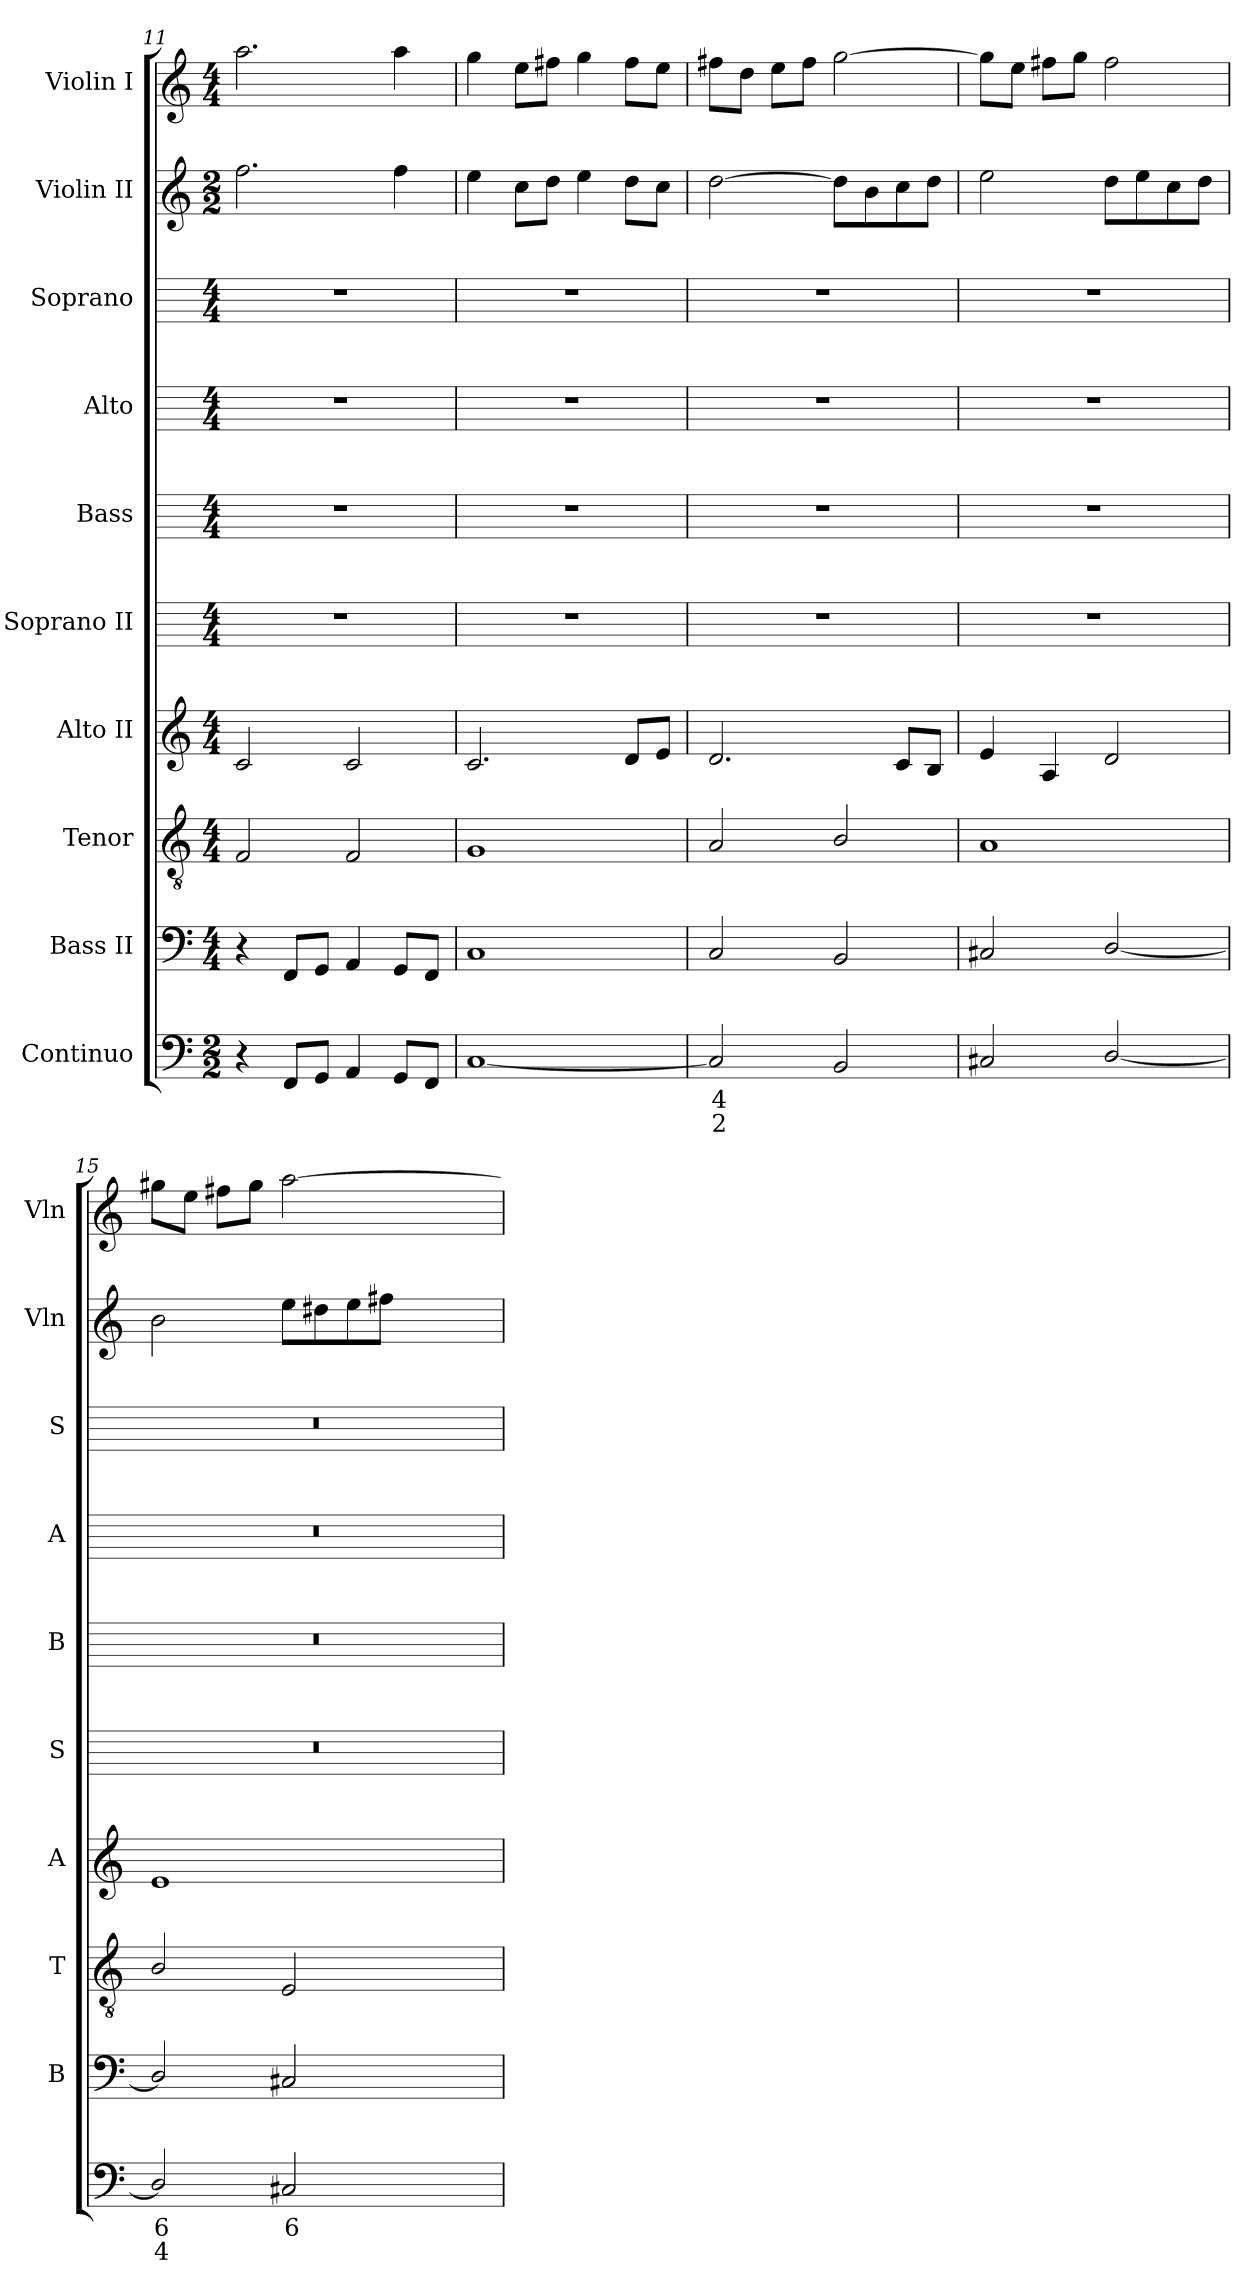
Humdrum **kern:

**kern	**text	**text	**kern	**kern	**kern	**kern	**kern	**kern	**kern	**kern	**kern
*part10	*part10	*part10	*part9	*part8	*part7	*part6	*part5	*part4	*part3	*part2	*part1
*staff10	*staff10	*staff10	*staff9	*staff8	*staff7	*staff6	*staff5	*staff4	*staff3	*staff2	*staff1
*I"Continuo	*	*	*I"Bass II	*I"Tenor	*I"Alto II	*I"Soprano II	*I"Bass	*I"Alto	*I"Soprano	*I"Violin II	*I"Violin I
*	*	*	*I'B	*I'T	*I'A	*I'S	*I'B	*I'A	*I'S	*I'Vln	*I'Vln
!!LO:LB:g=z
*clefF4	*	*	*clefF4	*clefGv2	*clefG2	*	*	*	*	*clefG2	*clefG2
*k[]	*	*	*k[]	*k[]	*k[]	*	*	*	*	*k[]	*k[]
*C:	*	*	*C:	*C:	*C:	*	*	*	*	*C:	*C:
*M2/2	*	*	*M4/4	*M4/4	*M4/4	*M4/4	*M4/4	*M4/4	*M4/4	*M2/2	*M4/4
=11	=11	=11	=11	=11	=11	=11	=11	=11	=11	=11	=11
4r	.	.	4r	2F	2c	1r	1r	1r	1r	2.ff	2.aa
8FFL	.	.	8FFL	.	.	.	.	.	.	.	.
8GGJ	.	.	8GGJ	.	.	.	.	.	.	.	.
4AA	.	.	4AA	2F	2c	.	.	.	.	.	.
8GGL	.	.	8GGL	.	.	.	.	.	.	4ff	4aa
8FFJ	.	.	8FFJ	.	.	.	.	.	.	.	.
=12	=12	=12	=12	=12	=12	=12	=12	=12	=12	=12	=12
[1C	.	.	1C	1G	2.c	1r	1r	1r	1r	4ee	4gg
.	.	.	.	.	.	.	.	.	.	8ccL	8eeL
.	.	.	.	.	.	.	.	.	.	8ddJ	8ff#XJ
.	.	.	.	.	.	.	.	.	.	4ee	4gg
.	.	.	.	.	8dL	.	.	.	.	8ddL	8ff#L
.	.	.	.	.	8eJ	.	.	.	.	8ccJ	8eeJ
=13	=13	=13	=13	=13	=13	=13	=13	=13	=13	=13	=13
!	!LO:LY:b	!LO:LY:b	!	!	!	!	!	!	!	!	!
2C]	4	2	2C	2A	2.d	1r	1r	1r	1r	[2dd	8ff#XL
.	.	.	.	.	.	.	.	.	.	.	8ddJ
.	.	.	.	.	.	.	.	.	.	.	8eeL
.	.	.	.	.	.	.	.	.	.	.	8ff#J
2BB	.	.	2BB	2B/	.	.	.	.	.	8ddL]	[2gg
.	.	.	.	.	.	.	.	.	.	8b	.
.	.	.	.	.	8cL	.	.	.	.	8cc	.
.	.	.	.	.	8BJ	.	.	.	.	8ddJ	.
=14	=14	=14	=14	=14	=14	=14	=14	=14	=14	=14	=14
2C#X	.	.	2C#X	1A	4e	1r	1r	1r	1r	2ee	8ggL]
.	.	.	.	.	.	.	.	.	.	.	8eeJ
.	.	.	.	.	4A	.	.	.	.	.	8ff#XL
.	.	.	.	.	.	.	.	.	.	.	8ggJ
[2D/	.	.	[2D/	.	2d	.	.	.	.	8ddL	2ff#
.	.	.	.	.	.	.	.	.	.	8ee	.
.	.	.	.	.	.	.	.	.	.	8cc	.
.	.	.	.	.	.	.	.	.	.	8ddJ	.
=15	=15	=15	=15	=15	=15	=15	=15	=15	=15	=15	=15
!	!LO:LY:b	!LO:LY:b	!	!	!	!	!	!	!	!	!
2D/]	6	4	2D/]	2B/	1e	1r	1r	1r	1r	2b	8gg#XL
.	.	.	.	.	.	.	.	.	.	.	8eeJ
.	.	.	.	.	.	.	.	.	.	.	8ff#XL
.	.	.	.	.	.	.	.	.	.	.	8gg#J
!	!LO:LY:b	!	!	!	!	!	!	!	!	!	!
2C#X	6	.	2C#X	2E	.	.	.	.	.	8eeL	[2aa
.	.	.	.	.	.	.	.	.	.	8dd#X	.
.	.	.	.	.	.	.	.	.	.	8ee	.
.	.	.	.	.	.	.	.	.	.	8ff#XJ	.
=	=	=	=	=	=	=	=	=	=	=	=
*-	*-	*-	*-	*-	*-	*-	*-	*-	*-	*-	*-
